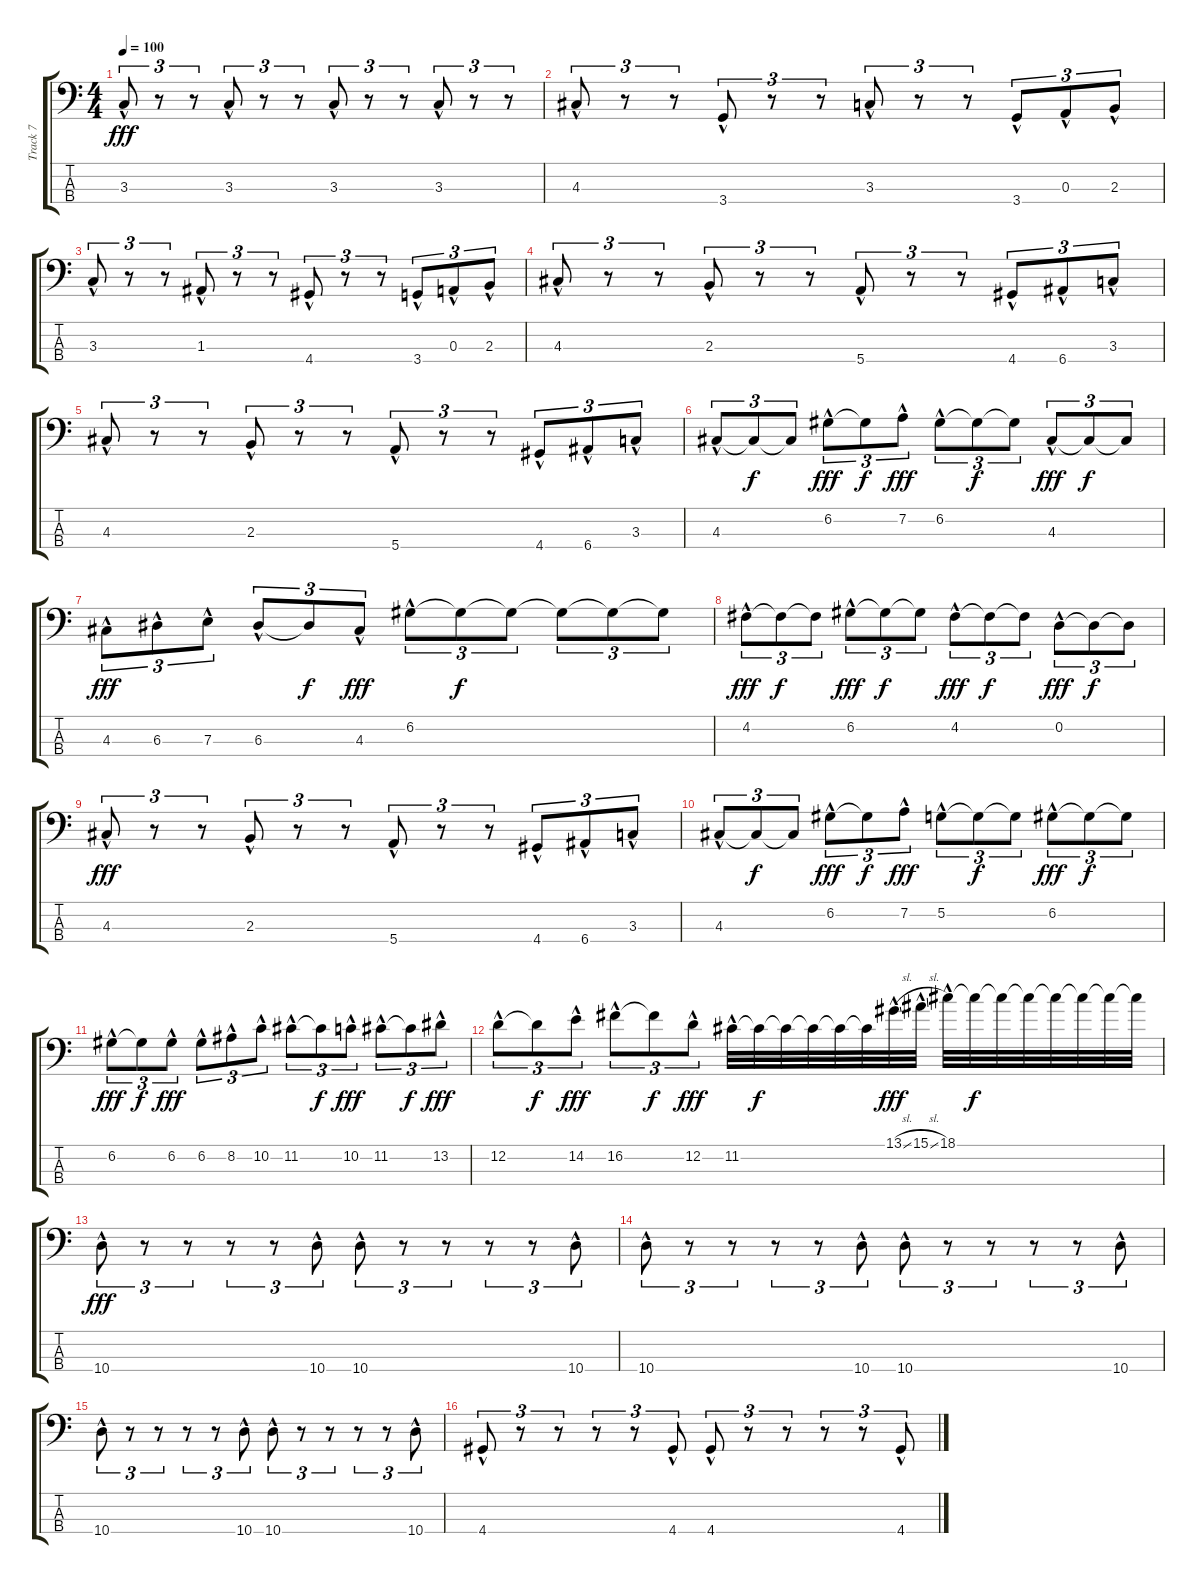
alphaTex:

\track ("Track 7" "Track 7") {instrument slapbass1 bank 255}
\staff {score tabs}
\tuning (G2 D2 A1 E1) {hide}
\ts (4 4)
\tempo 100
\clef f4
\ks c
3.3{hac}.8{tu (3 2) dy fff} r.8{tu (3 2)} r.8{tu (3 2)} 3.3{hac}.8{tu (3 2)} r.8{tu (3 2)} r.8{tu (3 2)} 3.3{hac}.8{tu (3 2)} r.8{tu (3 2)} r.8{tu (3 2)} 3.3{hac}.8{tu (3 2)} r.8{tu (3 2)} r.8{tu (3 2)} |
4.3{hac}.8{tu (3 2)} r.8{tu (3 2)} r.8{tu (3 2)} 3.4{hac}.8{tu (3 2)} r.8{tu (3 2)} r.8{tu (3 2)} 3.3{hac}.8{tu (3 2)} r.8{tu (3 2)} r.8{tu (3 2)} 3.4{hac}.8{tu (3 2)} 0.3{hac}.8{tu (3 2)} 2.3{hac}.8{tu (3 2)} |
3.3{hac}.8{tu (3 2)} r.8{tu (3 2)} r.8{tu (3 2)} 1.3{hac}.8{tu (3 2)} r.8{tu (3 2)} r.8{tu (3 2)} 4.4{hac}.8{tu (3 2)} r.8{tu (3 2)} r.8{tu (3 2)} 3.4{hac}.8{tu (3 2)} 0.3{hac}.8{tu (3 2)} 2.3{hac}.8{tu (3 2)} |
4.3{hac}.8{tu (3 2)} r.8{tu (3 2)} r.8{tu (3 2)} 2.3{hac}.8{tu (3 2)} r.8{tu (3 2)} r.8{tu (3 2)} 5.4{hac}.8{tu (3 2)} r.8{tu (3 2)} r.8{tu (3 2)} 4.4{hac}.8{tu (3 2)} 6.4{hac}.8{tu (3 2)} 3.3{hac}.8{tu (3 2)} |
4.3{hac}.8{tu (3 2)} r.8{tu (3 2)} r.8{tu (3 2)} 2.3{hac}.8{tu (3 2)} r.8{tu (3 2)} r.8{tu (3 2)} 5.4{hac}.8{tu (3 2)} r.8{tu (3 2)} r.8{tu (3 2)} 4.4{hac}.8{tu (3 2)} 6.4{hac}.8{tu (3 2)} 3.3{hac}.8{tu (3 2)} |
4.3{hac}.8{tu (3 2)} 4.3{t}.8{tu (3 2) dy f} 4.3{t}.8{tu (3 2)} 6.2{hac}.8{tu (3 2) dy fff} 6.2{t}.8{tu (3 2) dy f} 7.2{hac}.8{tu (3 2) dy fff} 6.2{hac}.8{tu (3 2)} 6.2{t}.8{tu (3 2) dy f} 6.2{t}.8{tu (3 2)} 4.3{hac}.8{tu (3 2) dy fff} 4.3{t}.8{tu (3 2) dy f} 4.3{t}.8{tu (3 2)} |
4.3{hac}.8{tu (3 2) dy fff} 6.3{hac}.8{tu (3 2)} 7.3{hac}.8{tu (3 2)} 6.3{hac}.8{tu (3 2)} 6.3{t}.8{tu (3 2) dy f} 4.3{hac}.8{tu (3 2) dy fff} 6.2{hac}.8{tu (3 2)} 6.2{t}.8{tu (3 2) dy f} 6.2{t}.8{tu (3 2)} 6.2{t}.8{tu (3 2)} 6.2{t}.8{tu (3 2)} 6.2{t}.8{tu (3 2)} |
4.2{hac}.8{tu (3 2) dy fff} 4.2{t}.8{tu (3 2) dy f} 4.2{t}.8{tu (3 2)} 6.2{hac}.8{tu (3 2) dy fff} 6.2{t}.8{tu (3 2) dy f} 6.2{t}.8{tu (3 2)} 4.2{hac}.8{tu (3 2) dy fff} 4.2{t}.8{tu (3 2) dy f} 4.2{t}.8{tu (3 2)} 0.2{hac}.8{tu (3 2) dy fff} 0.2{t}.8{tu (3 2) dy f} 0.2{t}.8{tu (3 2)} |
4.3{hac}.8{tu (3 2) dy fff} r.8{tu (3 2)} r.8{tu (3 2)} 2.3{hac}.8{tu (3 2)} r.8{tu (3 2)} r.8{tu (3 2)} 5.4{hac}.8{tu (3 2)} r.8{tu (3 2)} r.8{tu (3 2)} 4.4{hac}.8{tu (3 2)} 6.4{hac}.8{tu (3 2)} 3.3{hac}.8{tu (3 2)} |
4.3{hac}.8{tu (3 2)} 4.3{t}.8{tu (3 2) dy f} 4.3{t}.8{tu (3 2)} 6.2{hac}.8{tu (3 2) dy fff} 6.2{t}.8{tu (3 2) dy f} 7.2{hac}.8{tu (3 2) dy fff} 5.2{hac}.8{tu (3 2)} 5.2{t}.8{tu (3 2) dy f} 5.2{t}.8{tu (3 2)} 6.2{hac}.8{tu (3 2) dy fff} 6.2{t}.8{tu (3 2) dy f} 6.2{t}.8{tu (3 2)} |
6.2{hac}.8{tu (3 2) dy fff} 6.2{t}.8{tu (3 2) dy f} 6.2{hac}.8{tu (3 2) dy fff} 6.2{hac}.8{tu (3 2)} 8.2{hac}.8{tu (3 2)} 10.2{hac}.8{tu (3 2)} 11.2{hac}.8{tu (3 2)} 11.2{t}.8{tu (3 2) dy f} 10.2{hac}.8{tu (3 2) dy fff} 11.2{hac}.8{tu (3 2)} 11.2{t}.8{tu (3 2) dy f} 13.2{hac}.8{tu (3 2) dy fff} |
12.2{hac}.8{tu (3 2)} 12.2{t}.8{tu (3 2) dy f} 14.2{hac}.8{tu (3 2) dy fff} 16.2{hac}.8{tu (3 2)} 16.2{t}.8{tu (3 2) dy f} 12.2{hac}.8{tu (3 2) dy fff} 11.2{hac}.32 11.2{t}.32{dy f} 11.2{t}.32 11.2{t}.32 11.2{t}.32 11.2{t}.32 13.1{sl hac}.32{dy fff} 15.1{sl hac}.32 18.1{hac}.32 18.1{t}.32{dy f} 18.1{t}.32 18.1{t}.32 18.1{t}.32 18.1{t}.32 18.1{t}.32 18.1{t}.32 |
10.4{hac}.8{tu (3 2) dy fff} r.8{tu (3 2)} r.8{tu (3 2)} r.8{tu (3 2)} r.8{tu (3 2)} 10.4{hac}.8{tu (3 2)} 10.4{hac}.8{tu (3 2)} r.8{tu (3 2)} r.8{tu (3 2)} r.8{tu (3 2)} r.8{tu (3 2)} 10.4{hac}.8{tu (3 2)} |
10.4{hac}.8{tu (3 2)} r.8{tu (3 2)} r.8{tu (3 2)} r.8{tu (3 2)} r.8{tu (3 2)} 10.4{hac}.8{tu (3 2)} 10.4{hac}.8{tu (3 2)} r.8{tu (3 2)} r.8{tu (3 2)} r.8{tu (3 2)} r.8{tu (3 2)} 10.4{hac}.8{tu (3 2)} |
10.4{hac}.8{tu (3 2)} r.8{tu (3 2)} r.8{tu (3 2)} r.8{tu (3 2)} r.8{tu (3 2)} 10.4{hac}.8{tu (3 2)} 10.4{hac}.8{tu (3 2)} r.8{tu (3 2)} r.8{tu (3 2)} r.8{tu (3 2)} r.8{tu (3 2)} 10.4{hac}.8{tu (3 2)} |
4.4{hac}.8{tu (3 2)} r.8{tu (3 2)} r.8{tu (3 2)} r.8{tu (3 2)} r.8{tu (3 2)} 4.4{hac}.8{tu (3 2)} 4.4{hac}.8{tu (3 2)} r.8{tu (3 2)} r.8{tu (3 2)} r.8{tu (3 2)} r.8{tu (3 2)} 4.4{hac}.8{tu (3 2)}
